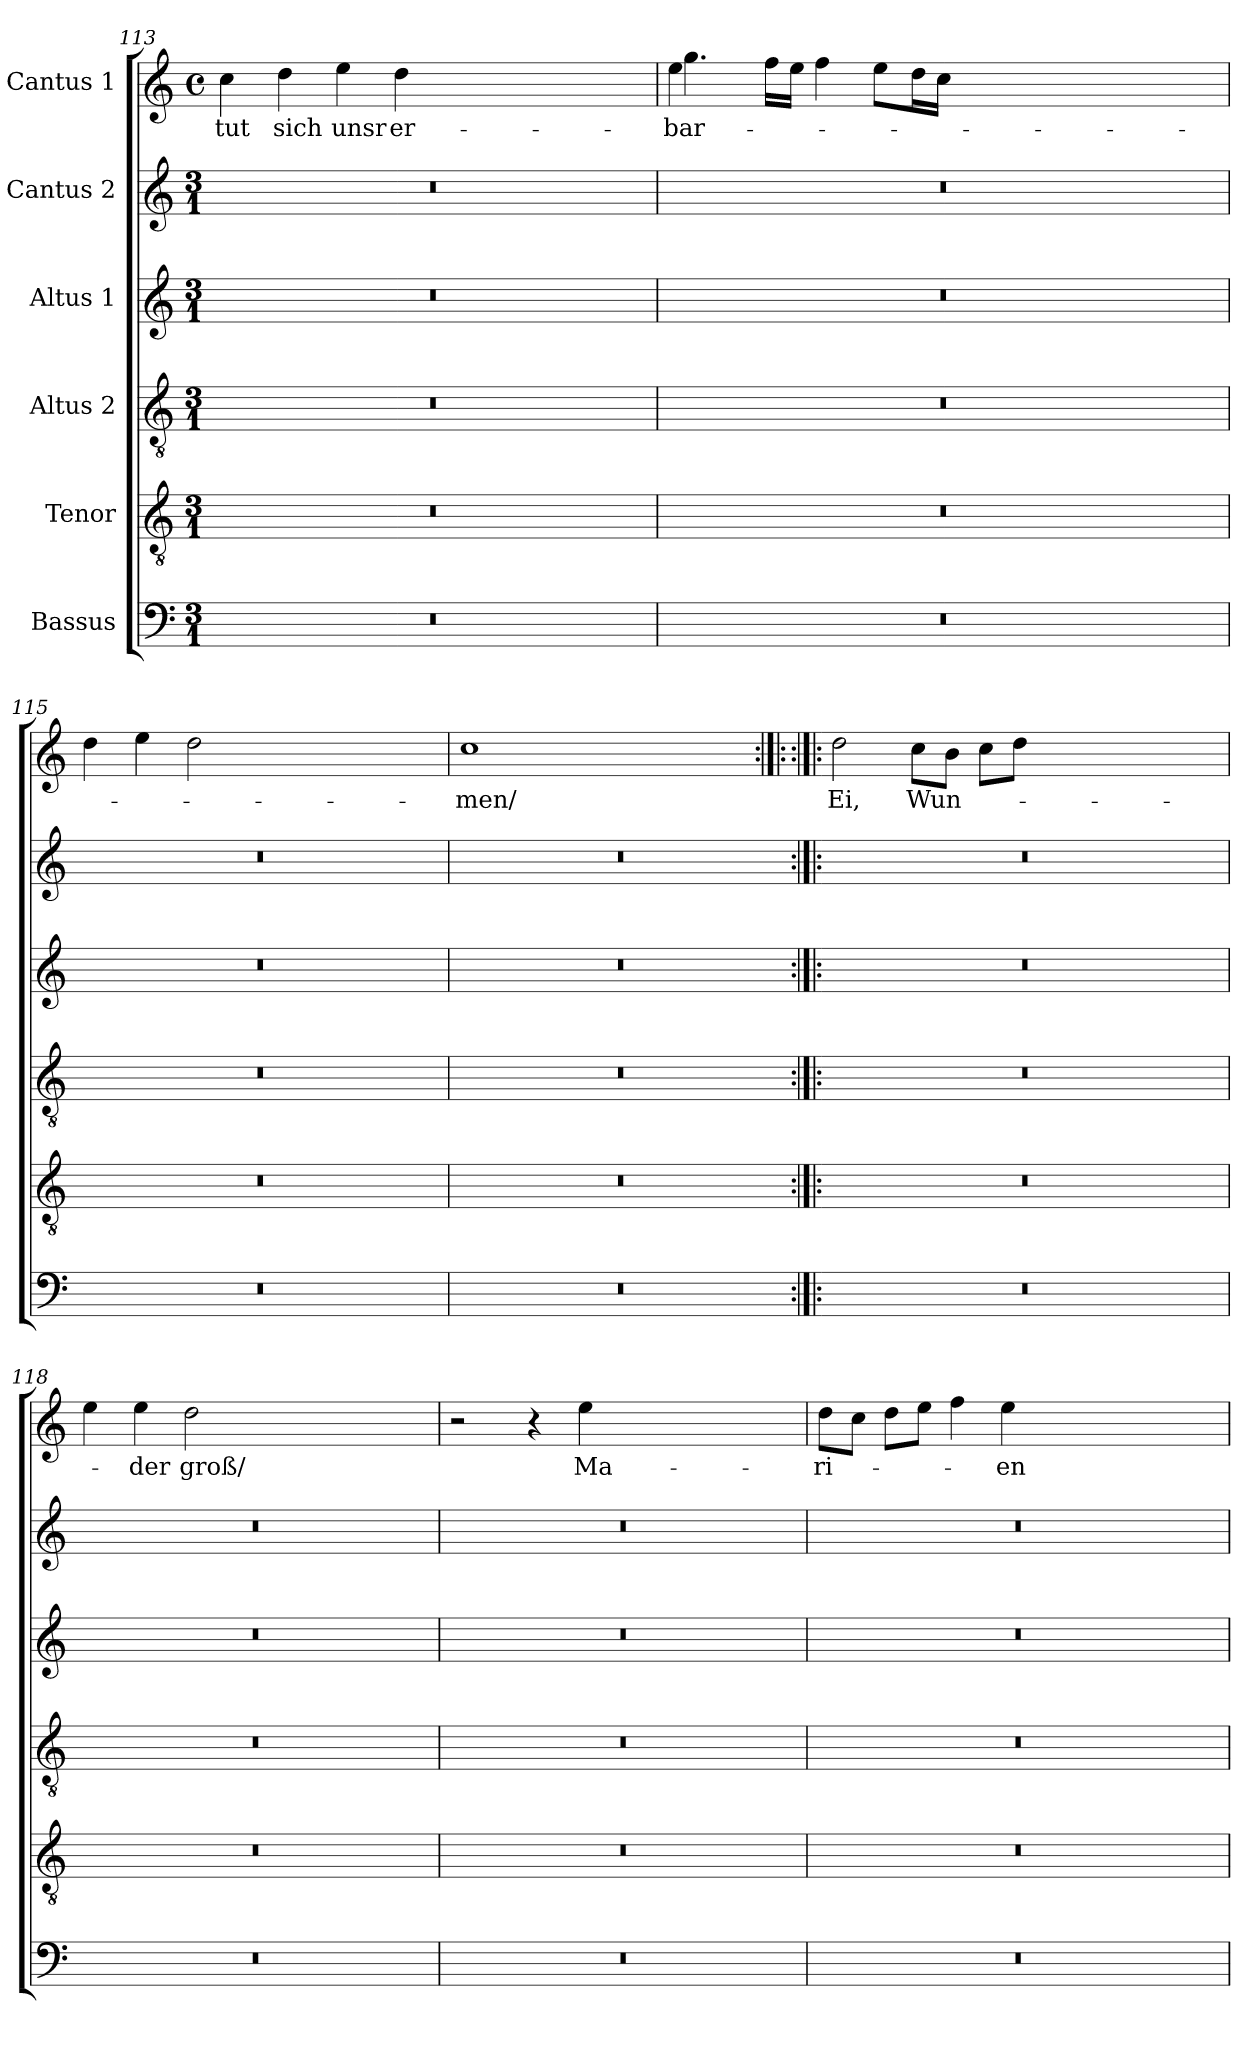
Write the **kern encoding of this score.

**kern	**kern	**kern	**kern	**kern	**kern	**text
*part6	*part5	*part4	*part3	*part2	*part1	*part1
*staff6	*staff5	*staff4	*staff3	*staff2	*staff1	*staff1
*I"Bassus	*I"Tenor	*I"Altus 2	*I"Altus 1	*I"Cantus 2	*I"Cantus 1	*
*clefF4	*clefGv2	*clefGv2	*clefG2	*clefG2	*clefG2	*
*M3/1	*M3/1	*M3/1	*M3/1	*M3/1	*M4/4	*
*	*	*	*	*	*met(c)	*
=113	=113	=113	=113	=113	=113	=113
!	!	!	!	!	!	!LO:LY:b:cj
0.r	0.r	0.r	0.r	0.r	4cc\	tut
!	!	!	!	!	!	!LO:LY:b:cj
.	.	.	.	.	4dd\	sich
!	!	!	!	!	!	!LO:LY:b:cj
.	.	.	.	.	4ee\	unsr
!	!	!	!	!	!	!LO:LY:b:cj
.	.	.	.	.	4dd\	er-
.	.	.	.	.	0ryy	.
=114	=114	=114	=114	=114	=114	=114
*	*	*	*	*	*^	*
!	!	!	!	!	!	!	!LO:LY:b:cj
0.r	0.r	0.r	0.r	0.r	4ee\	4.gg\	-bar-
.	.	.	.	.	0ryy	.	.
.	.	.	.	.	.	16ff\L	.
.	.	.	.	.	.	16ee\J	.
.	.	.	.	.	.	4ff\	.
.	.	.	.	.	.	8ee\L	.
.	.	.	.	.	.	16dd\	.
.	.	.	.	.	.	16cc\J	.
.	.	.	.	.	.	0ryy	.
.	.	.	.	.	2.ryy	.	.
*	*	*	*	*	*v	*v	*
!!LO:LB:g=z
=115	=115	=115	=115	=115	=115	=115
0.r	0.r	0.r	0.r	0.r	4dd\	.
.	.	.	.	.	4ee\	.
.	.	.	.	.	2dd\	.
.	.	.	.	.	0ryy	.
=116	=116	=116	=116	=116	=116	=116
!	!	!	!	!	!	!LO:LY:b:cj
0.r	0.r	0.r	0.r	0.r	1cc	-men/
.	.	.	.	.	0ryy	.
=117	=117	=117	=117	=117	=117:|!|:	=117:|!|:
!	!	!	!	!	!	!LO:LY:b:cj
0.r	0.r	0.r	0.r	0.r	2dd\	Ei,
!	!	!	!	!	!	!LO:LY:b:cj
.	.	.	.	.	8cc\L	Wun-
.	.	.	.	.	8b\J	.
.	.	.	.	.	8cc\L	.
.	.	.	.	.	8dd\J	.
.	.	.	.	.	0ryy	.
=118	=118	=118	=118	=118	=118	=118
0.r	0.r	0.r	0.r	0.r	4ee\	.
!	!	!	!	!	!	!LO:LY:b:cj
.	.	.	.	.	4ee\	-der
!	!	!	!	!	!	!LO:LY:b:cj
.	.	.	.	.	2dd\	groß/
.	.	.	.	.	0ryy	.
=119	=119	=119	=119	=119	=119	=119
0.r	0.r	0.r	0.r	0.r	2r	.
.	.	.	.	.	4r	.
!	!	!	!	!	!	!LO:LY:b:cj
.	.	.	.	.	4ee\	Ma-
.	.	.	.	.	0ryy	.
=120	=120	=120	=120	=120	=120	=120
!	!	!	!	!	!	!LO:LY:b:cj
0.r	0.r	0.r	0.r	0.r	8dd\L	-ri-
.	.	.	.	.	8cc\J	.
.	.	.	.	.	8dd\L	.
.	.	.	.	.	8ee\J	.
.	.	.	.	.	4ff\	.
!	!	!	!	!	!	!LO:LY:b:cj
.	.	.	.	.	4ee\	-en-
.	.	.	.	.	0ryy	.
=	=	=	=	=	=	=
*-	*-	*-	*-	*-	*-	*-
